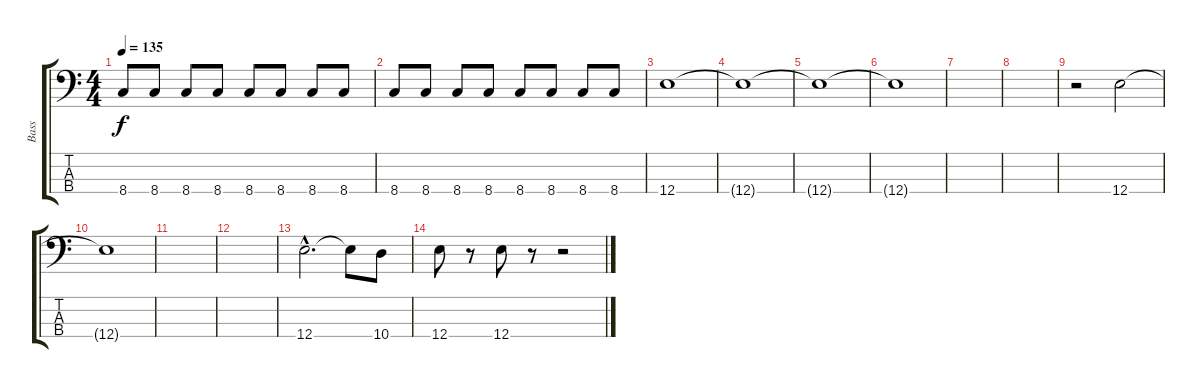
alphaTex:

\track ("Bass" "Bass") {instrument electricbassfinger}
\staff {score tabs}
\tuning (G2 D2 A1 E1) {hide}
\ts (4 4)
\tempo 135
\clef f4
\ks c
8.4.8{dy f} 8.4.8 8.4.8 8.4.8 8.4.8 8.4.8 8.4.8 8.4.8 |
8.4.8 8.4.8 8.4.8 8.4.8 8.4.8 8.4.8 8.4.8 8.4.8 |
12.4.1 |
12.4{t}.1 |
12.4{t}.1 |
12.4{t}.1 |
|
|
r.2 12.4.2 |
12.4{t}.1 |
|
|
12.4{hac}.2{d} 12.4{t}.8 10.4.8 |
12.4.8 r.8 12.4.8 r.8 r.2
